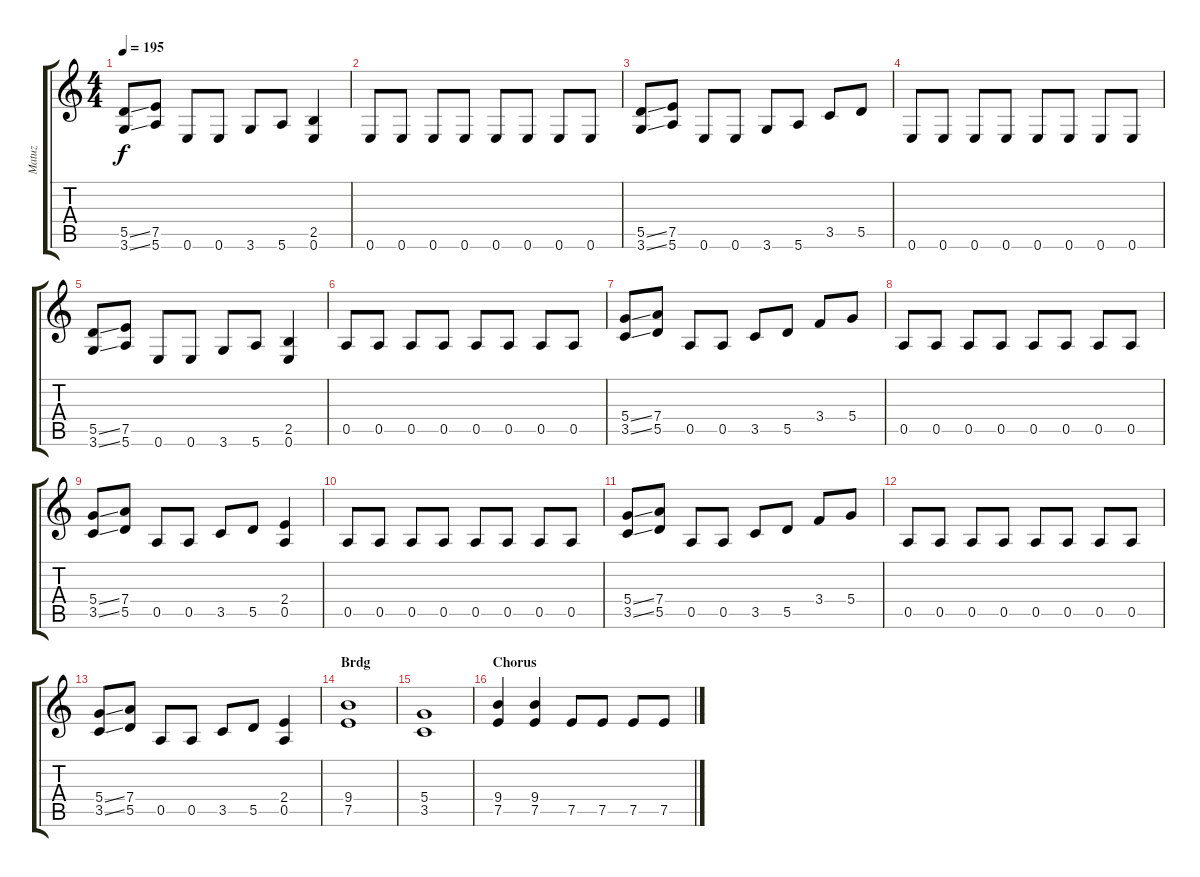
\track ("Matuz" "Matuz") {instrument overdrivenguitar}
\staff {score tabs}
\tuning (E4 B3 G3 D3 A2 E2) {hide}
\ts (4 4)
\tempo 195
\clef g2
\ks c
(5.5{ss} 3.6{ss}).8{dy f} (7.5 5.6).8 0.6.8 0.6.8 3.6.8 5.6.8 (2.5 0.6).4 |
0.6.8 0.6.8 0.6.8 0.6.8 0.6.8 0.6.8 0.6.8 0.6.8 |
(5.5{ss} 3.6{ss}).8 (7.5 5.6).8 0.6.8 0.6.8 3.6.8 5.6.8 3.5.8 5.5.8 |
0.6.8 0.6.8 0.6.8 0.6.8 0.6.8 0.6.8 0.6.8 0.6.8 |
(5.5{ss} 3.6{ss}).8 (7.5 5.6).8 0.6.8 0.6.8 3.6.8 5.6.8 (2.5 0.6).4 |
0.5.8 0.5.8 0.5.8 0.5.8 0.5.8 0.5.8 0.5.8 0.5.8 |
(5.4{ss} 3.5{ss}).8 (7.4 5.5).8 0.5.8 0.5.8 3.5.8 5.5.8 3.4.8 5.4.8 |
0.5.8 0.5.8 0.5.8 0.5.8 0.5.8 0.5.8 0.5.8 0.5.8 |
(5.4{ss} 3.5{ss}).8 (7.4 5.5).8 0.5.8 0.5.8 3.5.8 5.5.8 (2.4 0.5).4 |
0.5.8 0.5.8 0.5.8 0.5.8 0.5.8 0.5.8 0.5.8 0.5.8 |
(5.4{ss} 3.5{ss}).8 (7.4 5.5).8 0.5.8 0.5.8 3.5.8 5.5.8 3.4.8 5.4.8 |
0.5.8 0.5.8 0.5.8 0.5.8 0.5.8 0.5.8 0.5.8 0.5.8 |
(5.4{ss} 3.5{ss}).8 (7.4 5.5).8 0.5.8 0.5.8 3.5.8 5.5.8 (2.4 0.5).4 |
\section ("" "Brdg")
(9.4 7.5).1 |
(5.4 3.5).1 |
\section ("" "Chorus")
(9.4 7.5).4 (9.4 7.5).4 7.5.8 7.5.8 7.5.8 7.5.8
